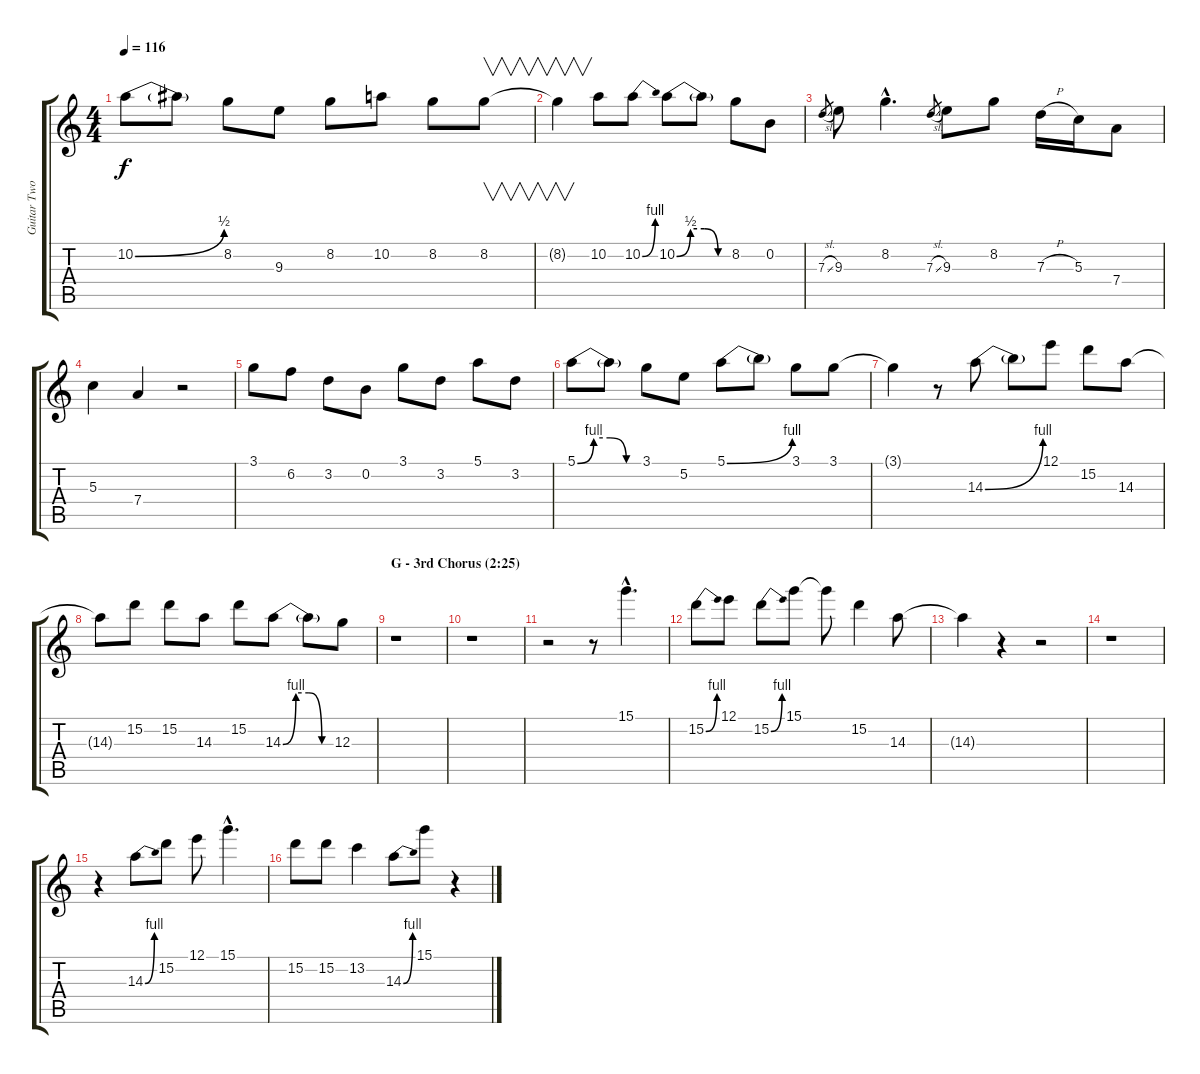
\track ("Guitar Two" "Guitar Two") {instrument distortionguitar}
\staff {score tabs}
\tuning (E4 B3 G3 D3 A2 E2) {hide}
\ts (4 4)
\tempo 116
\clef g2
\ks c
10.2{be (bend 0 0 60 2)}.8{dy f} 10.2{t}.8 8.2.8 9.3.8 8.2.8 10.2.8 8.2.8 8.2.8{v} |
8.2{t}.4{v} 10.2.8 10.2{be (bend 0 0 60 4)}.8 10.2{be (custom 0 0 15 2 30 2 45 0 60 0)}.8 10.2{t}.8 8.2.8 0.2.8 |
7.3{sl}.8{gr} 9.3.8 8.2{hac}.4{d} 7.3{sl}.8{gr} 9.3.8 8.2.8 7.3{h}.16 5.3.16 7.4.8 |
5.3.4 7.4.4 r.2 |
3.1.8 6.2.8 3.2.8 0.2.8 3.1.8 3.2.8 5.1.8 3.2.8 |
5.1{be (custom 0 0 15 4 30 4 45 0 60 0)}.8 5.1{t}.8 3.1.8 5.2.8 5.1{be (bend 0 0 60 4)}.8 5.1{t}.8 3.1.8 3.1.8 |
3.1{t}.4 r.8 14.3{be (bend 0 0 60 4)}.8 14.3{t}.8 12.1.8 15.2.8 14.3.8 |
14.3{t}.8 15.2.8 15.2.8 14.3.8 15.2.8 14.3{be (custom 0 0 15 4 30 4 45 0 60 0)}.8 14.3{t}.8 12.3.8 |
\section ("" "G - 3rd Chorus (2:25)")
r.1 |
r.1 |
r.2 r.8 15.1{hac}.4{d} |
15.2{be (bend 0 0 60 4)}.8 12.1.8 15.2{be (bend 0 0 60 4)}.8 15.1.8 15.1{t}.8 15.2.4 14.3.8 |
14.3{t}.4 r.4 r.2 |
r.1 |
r.4 14.3{be (bend 0 0 60 4)}.8 15.2.8 12.1.8 15.1{hac}.4{d} |
15.2.8 15.2.8 13.2.4 14.3{be (bend 0 0 60 4)}.8 15.1.8 r.4
